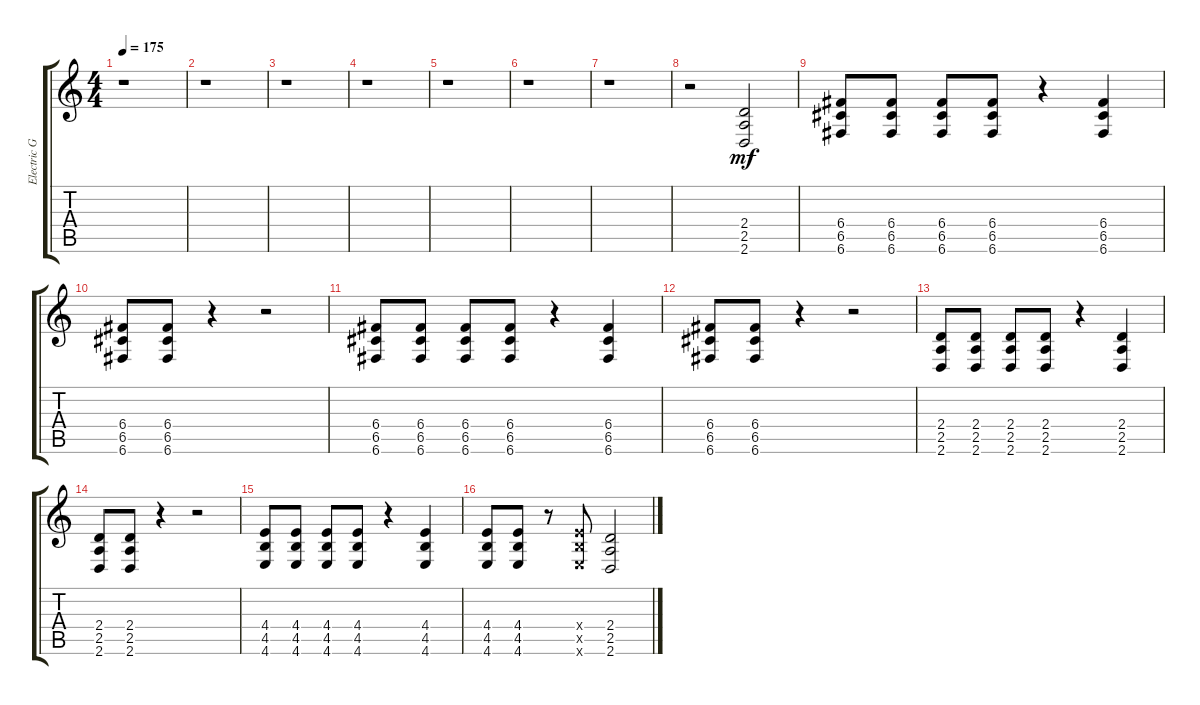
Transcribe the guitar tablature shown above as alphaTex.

\track ("Electric Guitar" "Electric G") {instrument overdrivenguitar}
\staff {score tabs}
\tuning (D4 A3 F3 C3 G2 C2) {hide}
\ts (4 4)
\tempo 175
\clef g2
\ks c
r.1{dy mf instrument overdrivenguitar} |
r.1 |
r.1 |
r.1 |
r.1 |
r.1 |
r.1 |
r.2 (2.4 2.5 2.6).2 |
(6.4 6.5 6.6).8 (6.4 6.5 6.6).8 (6.4 6.5 6.6).8 (6.4 6.5 6.6).8 r.4 (6.4 6.5 6.6).4 |
(6.4 6.5 6.6).8 (6.4 6.5 6.6).8 r.4 r.2 |
(6.4 6.5 6.6).8 (6.4 6.5 6.6).8 (6.4 6.5 6.6).8 (6.4 6.5 6.6).8 r.4 (6.4 6.5 6.6).4 |
(6.4 6.5 6.6).8 (6.4 6.5 6.6).8 r.4 r.2 |
(2.4 2.5 2.6).8 (2.4 2.5 2.6).8 (2.4 2.5 2.6).8 (2.4 2.5 2.6).8 r.4 (2.4 2.5 2.6).4 |
(2.4 2.5 2.6).8 (2.4 2.5 2.6).8 r.4 r.2 |
(4.4 4.5 4.6).8 (4.4 4.5 4.6).8 (4.4 4.5 4.6).8 (4.4 4.5 4.6).8 r.4 (4.4 4.5 4.6).4 |
(4.4 4.5 4.6).8 (4.4 4.5 4.6).8 r.8 (4.4{x} 4.5{x} 4.6{x}).8 (2.4 2.5 2.6).2
